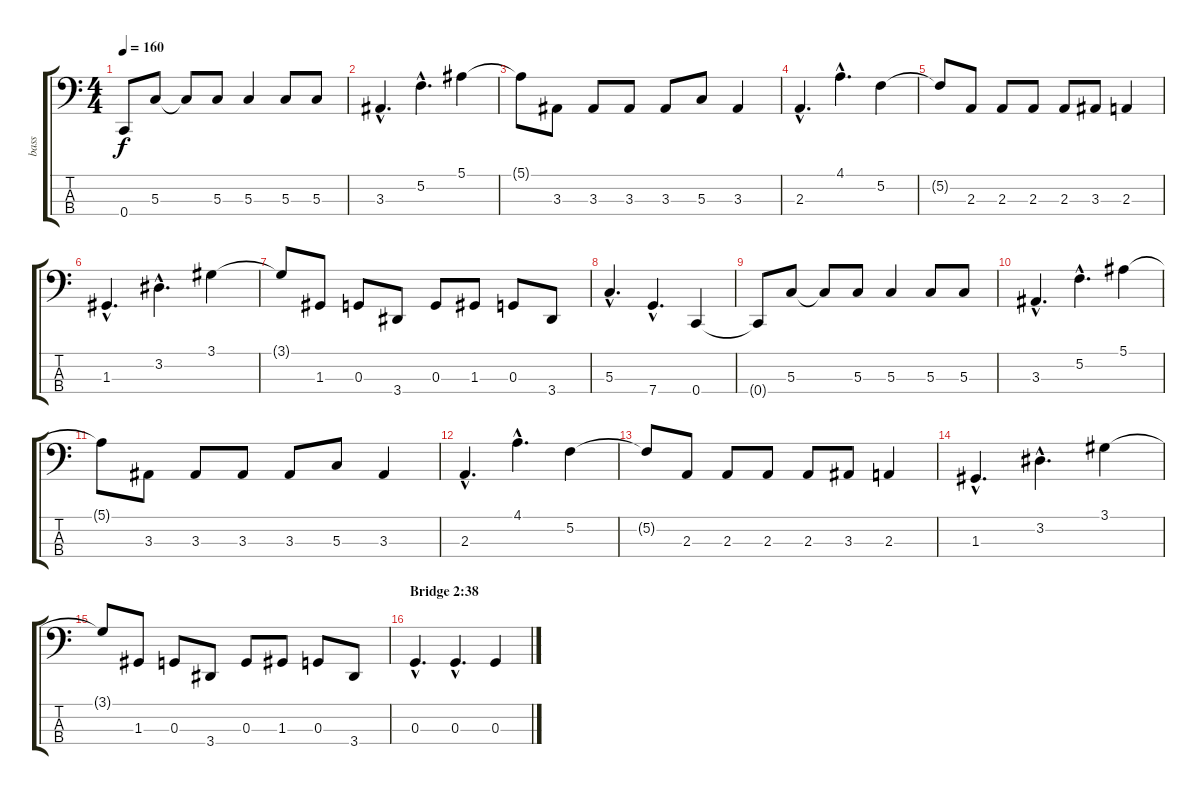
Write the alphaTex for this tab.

\track ("bass" "bass") {instrument electricbasspick}
\staff {score tabs}
\tuning (F2 C2 G1 C1) {hide}
\ts (4 4)
\tempo 160
\clef f4
\ks c
0.4{t}.8{dy f} 5.3.8 5.3{t}.8 5.3.8 5.3.4 5.3.8 5.3.8 |
3.3{hac}.4{d} 5.2{hac}.4{d} 5.1.4 |
5.1{t}.8 3.3.8 3.3.8 3.3.8 3.3.8 5.3.8 3.3.4 |
2.3{hac}.4{d} 4.1{hac}.4{d} 5.2.4 |
5.2{t}.8 2.3.8 2.3.8 2.3.8 2.3.8 3.3.8 2.3.4 |
1.3{hac}.4{d} 3.2{hac}.4{d} 3.1.4 |
3.1{t}.8 1.3.8 0.3.8 3.4.8 0.3.8 1.3.8 0.3.8 3.4.8 |
5.3{hac}.4{d} 7.4{hac}.4{d} 0.4.4 |
0.4{t}.8 5.3.8 5.3{t}.8 5.3.8 5.3.4 5.3.8 5.3.8 |
3.3{hac}.4{d} 5.2{hac}.4{d} 5.1.4 |
5.1{t}.8 3.3.8 3.3.8 3.3.8 3.3.8 5.3.8 3.3.4 |
2.3{hac}.4{d} 4.1{hac}.4{d} 5.2.4 |
5.2{t}.8 2.3.8 2.3.8 2.3.8 2.3.8 3.3.8 2.3.4 |
1.3{hac}.4{d} 3.2{hac}.4{d} 3.1.4 |
3.1{t}.8 1.3.8 0.3.8 3.4.8 0.3.8 1.3.8 0.3.8 3.4.8 |
\section ("" "Bridge 2:38")
0.3{hac}.4{d} 0.3{hac}.4{d} 0.3.4
